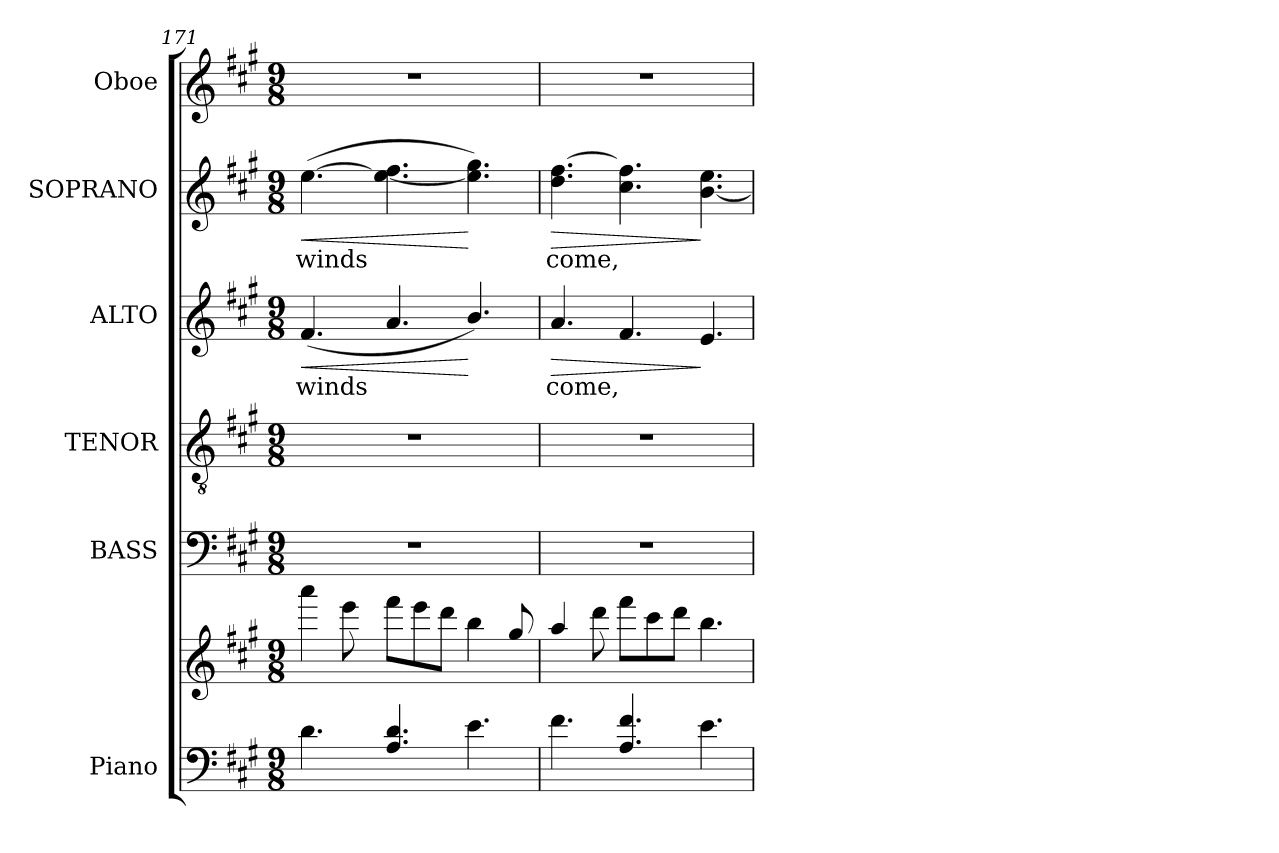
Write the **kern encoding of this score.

**kern	**kern	**kern	**kern	**kern	**text	**dynam	**kern	**text	**dynam	**kern
*part6	*part6	*part5	*part4	*part3	*part3	*part3	*part2	*part2	*part2	*part1
*staff7	*staff6	*staff5	*staff4	*staff3	*staff3	*staff3	*staff2	*staff2	*staff2	*staff1
*I"Piano	*	*I"BASS	*I"TENOR	*I"ALTO	*	*	*I"SOPRANO	*	*	*I"Oboe
*I'Pno.	*	*I'B.	*I'T.	*I'A.	*	*	*I'S.	*	*	*I'Ob.
*clefF4	*clefG2	*clefF4	*clefGv2	*clefG2	*	*	*clefG2	*	*	*clefG2
*	*	*	*ITrd7c12	*	*	*	*	*	*	*
*k[f#c#g#]	*k[f#c#g#]	*k[f#c#g#]	*k[f#c#g#]	*k[f#c#g#]	*	*	*k[f#c#g#]	*	*	*k[f#c#g#]
*A:	*A:	*A:	*A:	*A:	*	*	*A:	*	*	*A:
*M9/8	*M9/8	*M9/8	*M9/8	*M9/8	*	*	*M9/8	*	*	*M9/8
=171	=171	=171	=171	=171	=171	=171	=171	=171	=171	=171
!	!	!LO:N:vis=1	!LO:N:vis=1	!	!	!	!	!	!	!
!	!	!	!	!	!LO:LY:b:color=#000000	!LO:HP:b	!	!	!	!
!	!	!	!	!	!	!	!	!LO:LY:b:color=#000000	!LO:HP:b	!LO:N:vis=1
4.di\	4aaai\	8%9r	8%9r	(4.f#i/	winds	<	([4.eei\	winds	<	8%9r
.	8eeei\	.	.	.	.	.	.	.	.	.
4.Ai/ 4.di	8fff#i\L	.	.	4.ai/	.	.	4.eei\_ 4.ff#i	.	.	.
.	8eeei\	.	.	.	.	.	.	.	.	.
.	8dddi\J	.	.	.	.	.	.	.	.	.
4.ei\	4bbi\	.	.	4.bi/)	.	[	4.eei\] 4.gg#i)	.	[	.
.	8gg#i/	.	.	.	.	.	.	.	.	.
=172	=172	=172	=172	=172	=172	=172	=172	=172	=172	=172
!	!	!LO:N:vis=1	!LO:N:vis=1	!	!	!	!	!	!	!
!	!	!	!	!	!LO:LY:b:color=#000000	!LO:HP:b	!	!	!	!
!	!	!	!	!	!	!	!	!LO:LY:b:color=#000000	!LO:HP:b	!LO:N:vis=1
4.f#i\	4aai/	8%9r	8%9r	4.ai/	come,	>	4.ddi\ [4.ff#i	come,	>	8%9r
.	8dddi\	.	.	.	.	.	.	.	.	.
4.Ai/ 4.f#i	8fff#i\L	.	.	4.f#i/	.	.	4.cc#i\ 4.ff#i]	.	.	.
.	8ccc#i\	.	.	.	.	.	.	.	.	.
.	8dddi\J	.	.	.	.	.	.	.	.	.
4.ei\	4.bbi\	.	.	4.ei/	.	]	[4.bi\ 4.eei	.	]	.
=	=	=	=	=	=	=	=	=	=	=
*-	*-	*-	*-	*-	*-	*-	*-	*-	*-	*-
